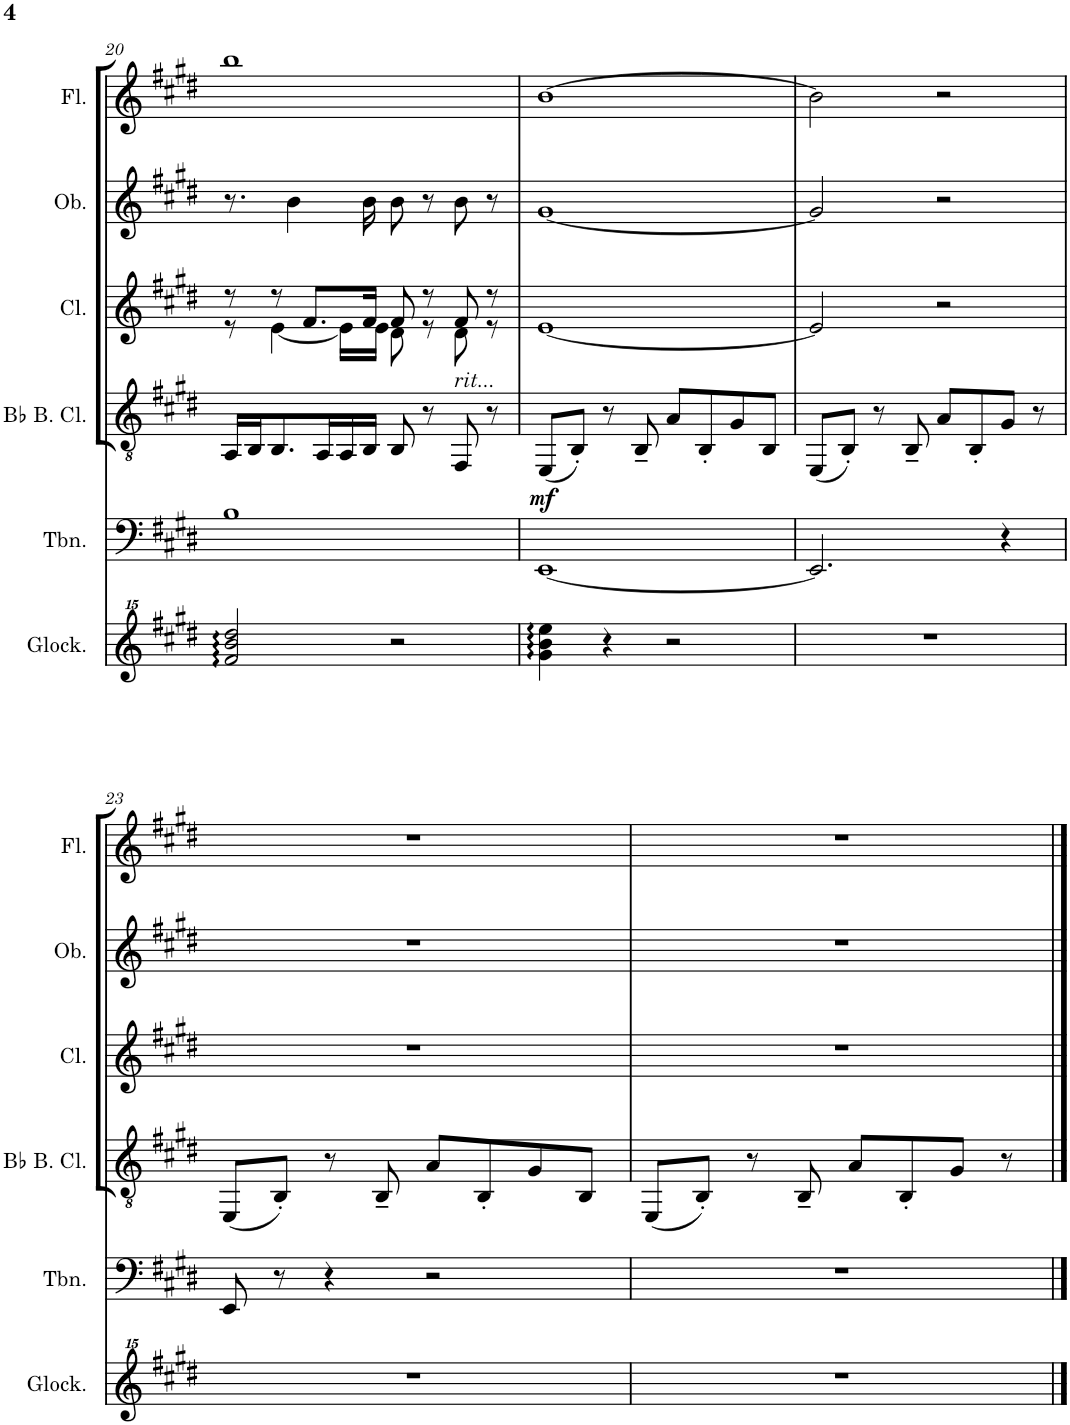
**kern	**kern	**kern	**dynam	**kern	**kern	**kern
*part6	*part5	*part4	*part4	*part3	*part2	*part1
*staff6	*staff5	*staff4	*staff4	*staff3	*staff2	*staff1
*I"Glockenspiel	*I"Trombone	*I"Bb Bass Clarinet	*	*I"Clarinet	*I"Oboe	*I"Flute
*I'Glock.	*I'Tbn.	*I'Bb B. Cl.	*	*I'Cl.	*I'Ob.	*I'Fl.
!!LO:PB:g=z
*clefG^^2	*clefF4	*clefGv2	*	*clefG2	*clefG2	*clefG2
*	*	*ITrd8c14	*	*ITrd1c2	*	*
*k[f#c#g#d#]	*k[f#c#g#d#]	*k[f#c#g#d#]	*	*k[f#c#g#d#]	*k[f#c#g#d#]	*k[f#c#g#d#]
*M4/4	*M4/4	*M4/4	*	*M4/4	*M4/4	*M4/4
=20	=20	=20	=20	=20	=20	=20
*	*	*	*	*^	*	*
2fff#/ 2bbb/ 2dddd#/	1B	16AA/LL	.	8r	8r	8.r	1bb
.	.	16BB/J	.	.	.	.	.
.	.	8.BB/	.	8r	[4e\	.	.
.	.	.	.	.	.	4b\	.
.	.	.	.	8.f#/L	.	.	.
.	.	16AA/L	.	.	.	.	.
.	.	16AA/	.	.	16e\LL]	.	.
.	.	16BB/JJ	.	16f#/Jk	16e\JJ	16b\	.
2r	.	8BB/	.	8f#/	8d#\	8b\	.
.	.	8r	.	8r	8r	8r	.
!	!	!	!	!LO:TX:b:i:t=rit...	!	!	!
.	.	8FF#/	.	8f#/	8d#\	8b\	.
.	.	8r	.	8r	8r	8r	.
=21	=21	=21	=21	=21	=21	=21	=21
!	!	!	!LO:DY:b	!	!	!	!
*	*	*	*	*v	*v	*	*
4ggg#\ 4bbb\ 4eeee\	[1EE	(8EE/L	mf	[1e	[1g#	[1b
.	.	8BB'/J)	.	.	.	.
4r	.	8r	.	.	.	.
.	.	8BB~/	.	.	.	.
2r	.	8A/L	.	.	.	.
.	.	8BB'/	.	.	.	.
.	.	8G#/	.	.	.	.
.	.	8BB/J	.	.	.	.
=22	=22	=22	=22	=22	=22	=22
1r	2.EE/]	(8EE/L	.	2e/]	2g#/]	2b\]
.	.	8BB'/J)	.	.	.	.
.	.	8r	.	.	.	.
.	.	8BB~/	.	.	.	.
.	.	8A/L	.	2r	2r	2r
.	.	8BB'/	.	.	.	.
.	4r	8G#/J	.	.	.	.
.	.	8r	.	.	.	.
!!LO:LB:g=z
=23	=23	=23	=23	=23	=23	=23
1r	8EE/	(8EE/L	.	1r	1r	1r
.	8r	8BB'/J)	.	.	.	.
.	4r	8r	.	.	.	.
.	.	8BB~/	.	.	.	.
.	2r	8A/L	.	.	.	.
.	.	8BB'/	.	.	.	.
.	.	8G#/	.	.	.	.
.	.	8BB/J	.	.	.	.
=24	=24	=24	=24	=24	=24	=24
1r	1r	(8EE/L	.	1r	1r	1r
.	.	8BB'/J)	.	.	.	.
.	.	8r	.	.	.	.
.	.	8BB~/	.	.	.	.
.	.	8A/L	.	.	.	.
.	.	8BB'/	.	.	.	.
.	.	8G#/J	.	.	.	.
.	.	8r	.	.	.	.
==	==	==	==	==	==	==
*-	*-	*-	*-	*-	*-	*-
